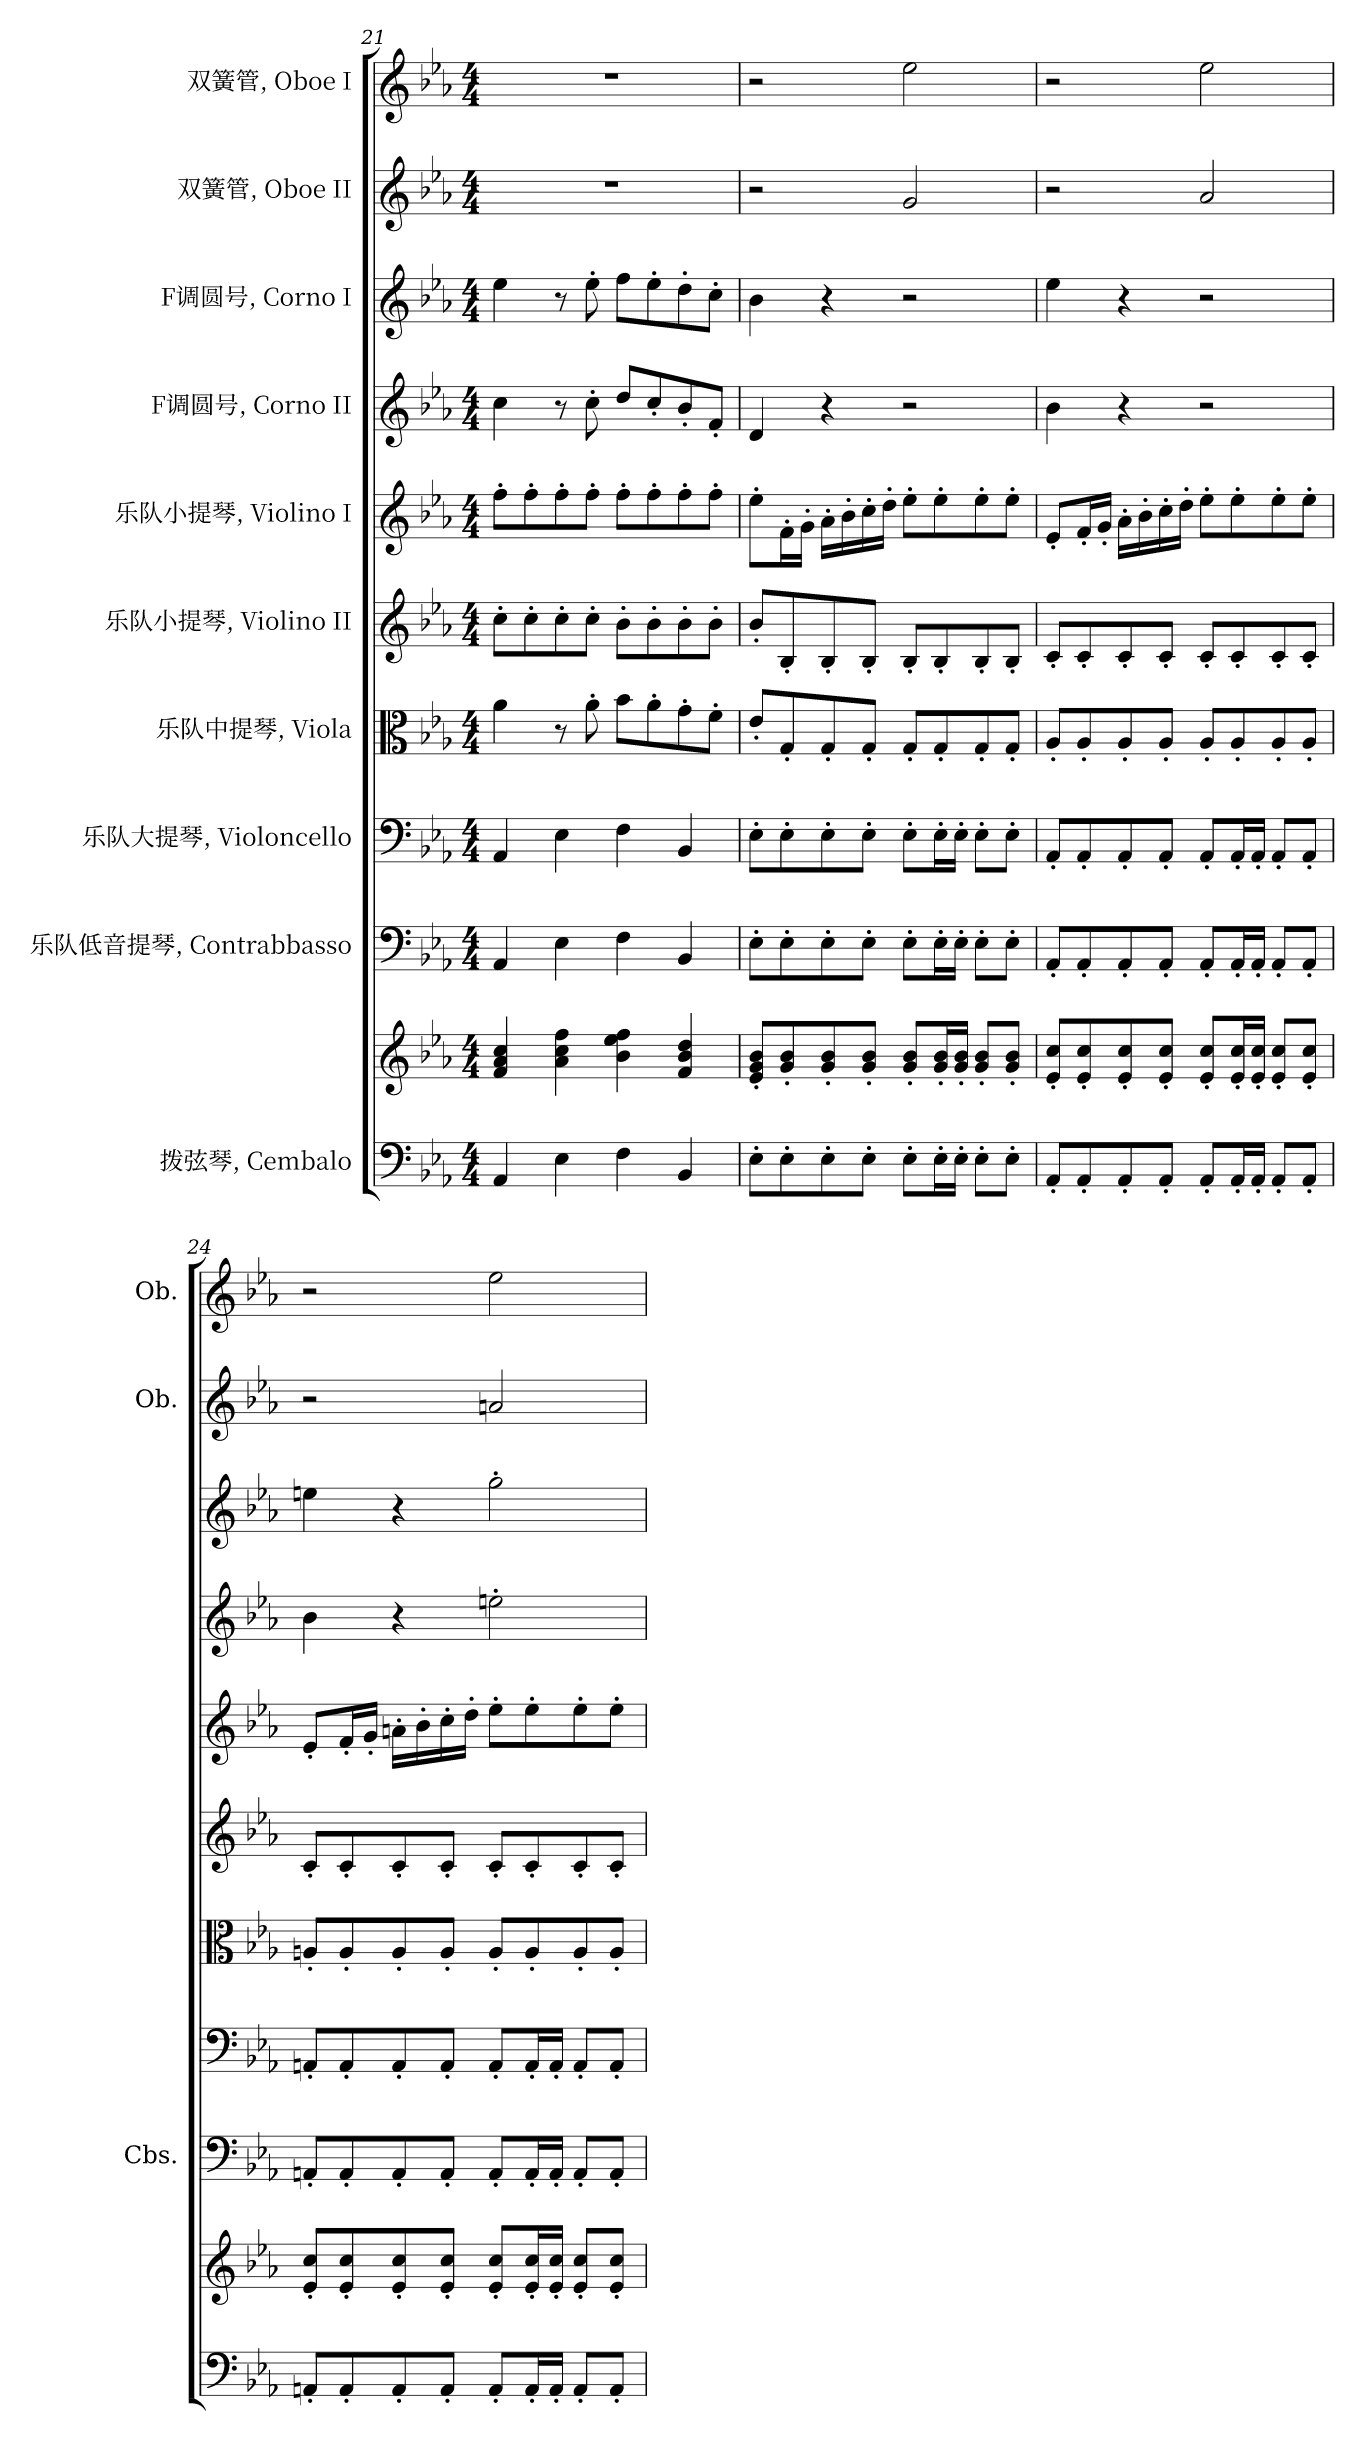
**kern	**kern	**kern	**kern	**kern	**kern	**kern	**kern	**kern	**kern	**kern
*part10	*part10	*part9	*part8	*part7	*part6	*part5	*part4	*part3	*part2	*part1
*staff11	*staff10	*staff9	*staff8	*staff7	*staff6	*staff5	*staff4	*staff3	*staff2	*staff1
*I"拨弦琴, Cembalo	*	*I"乐队低音提琴, Contrabbasso	*I"乐队大提琴, Violoncello	*I"乐队中提琴, Viola	*I"乐队小提琴, Violino II	*I"乐队小提琴, Violino I	*I"F调圆号, Corno II	*I"F调圆号, Corno I	*I"双簧管, Oboe II	*I"双簧管, Oboe I
*	*	*I'Cbs.	*	*	*	*	*	*	*I'Ob.	*I'Ob.
*clefF4	*clefG2	*clefF4	*clefF4	*clefC3	*clefG2	*clefG2	*clefG2	*clefG2	*clefG2	*clefG2
*	*	*ITrd7c12	*	*	*	*	*ITrd4c7	*ITrd4c7	*	*
*k[b-e-a-]	*k[b-e-a-]	*k[b-e-a-]	*k[b-e-a-]	*k[b-e-a-]	*k[b-e-a-]	*k[b-e-a-]	*k[b-e-a-d-]	*k[b-e-a-d-]	*k[b-e-a-]	*k[b-e-a-]
*M4/4	*M4/4	*M4/4	*M4/4	*M4/4	*M4/4	*M4/4	*M4/4	*M4/4	*M4/4	*M4/4
=21	=21	=21	=21	=21	=21	=21	=21	=21	=21	=21
4AA-/	4f/ 4a-/ 4cc/	4AAA-/	4AA-/	4a-\	8cc'\L	8ff'\L	4f\	4a-\	1r	1r
.	.	.	.	.	8cc'\	8ff'\	.	.	.	.
4E-\	4a-\ 4cc\ 4ff\	4EE-\	4E-\	8r	8cc'\	8ff'\	8r	8r	.	.
.	.	.	.	8a-'\	8cc'\J	8ff'\J	8f'\	8a-'\	.	.
4F\	4b-\ 4ee-\ 4ff\	4FF\	4F\	8b-\L	8b-'\L	8ff'\L	8g/L	8b-\L	.	.
.	.	.	.	8a-'\	8b-'\	8ff'\	8f'/	8a-'\	.	.
4BB-/	4f/ 4b-/ 4dd/	4BBB-/	4BB-/	8g'\	8b-'\	8ff'\	8e-'/	8g'\	.	.
.	.	.	.	8f'\J	8b-'\J	8ff'\J	8B-'/J	8f'\J	.	.
=22	=22	=22	=22	=22	=22	=22	=22	=22	=22	=22
8E-'\L	8e-/' 8g/' 8b-/'L	8EE-'\L	8E-'\L	8e-'/L	8b-'/L	8ee-'\L	4G/	4e-\	2r	2r
8E-'\	8g/' 8b-/'	8EE-'\	8E-'\	8G'/	8B-'/	16f'\L	.	.	.	.
.	.	.	.	.	.	16g'\JJ	.	.	.	.
8E-'\	8g/' 8b-/'	8EE-'\	8E-'\	8G'/	8B-'/	16a-'\LL	4r	4r	.	.
.	.	.	.	.	.	16b-'\	.	.	.	.
8E-'\J	8g/' 8b-/'J	8EE-'\J	8E-'\J	8G'/J	8B-'/J	16cc'\	.	.	.	.
.	.	.	.	.	.	16dd'\JJ	.	.	.	.
8E-'\L	8g/' 8b-/'L	8EE-'\L	8E-'\L	8G'/L	8B-'/L	8ee-'\L	2r	2r	2g/	2ee-\
16E-'\L	16g/' 16b-/'L	16EE-'\L	16E-'\L	8G'/	8B-'/	8ee-'\	.	.	.	.
16E-'\JJ	16g/' 16b-/'JJ	16EE-'\JJ	16E-'\JJ	.	.	.	.	.	.	.
8E-'\L	8g/' 8b-/'L	8EE-'\L	8E-'\L	8G'/	8B-'/	8ee-'\	.	.	.	.
8E-'\J	8g/' 8b-/'J	8EE-'\J	8E-'\J	8G'/J	8B-'/J	8ee-'\J	.	.	.	.
!!LO:PB:g=z
=23	=23	=23	=23	=23	=23	=23	=23	=23	=23	=23
8AA-'/L	8e-/' 8cc/'L	8AAA-'/L	8AA-'/L	8A-'/L	8c'/L	8e-'/L	4e-\	4a-\	2r	2r
8AA-'/	8e-/' 8cc/'	8AAA-'/	8AA-'/	8A-'/	8c'/	16f'/L	.	.	.	.
.	.	.	.	.	.	16g'/JJ	.	.	.	.
8AA-'/	8e-/' 8cc/'	8AAA-'/	8AA-'/	8A-'/	8c'/	16a-'\LL	4r	4r	.	.
.	.	.	.	.	.	16b-'\	.	.	.	.
8AA-'/J	8e-/' 8cc/'J	8AAA-'/J	8AA-'/J	8A-'/J	8c'/J	16cc'\	.	.	.	.
.	.	.	.	.	.	16dd'\JJ	.	.	.	.
8AA-'/L	8e-/' 8cc/'L	8AAA-'/L	8AA-'/L	8A-'/L	8c'/L	8ee-'\L	2r	2r	2a-/	2ee-\
16AA-'/L	16e-/' 16cc/'L	16AAA-'/L	16AA-'/L	8A-'/	8c'/	8ee-'\	.	.	.	.
16AA-'/JJ	16e-/' 16cc/'JJ	16AAA-'/JJ	16AA-'/JJ	.	.	.	.	.	.	.
8AA-'/L	8e-/' 8cc/'L	8AAA-'/L	8AA-'/L	8A-'/	8c'/	8ee-'\	.	.	.	.
8AA-'/J	8e-/' 8cc/'J	8AAA-'/J	8AA-'/J	8A-'/J	8c'/J	8ee-'\J	.	.	.	.
=24	=24	=24	=24	=24	=24	=24	=24	=24	=24	=24
8AAn'/L	8e-/' 8cc/'L	8AAAn'/L	8AAn'/L	8An'/L	8c'/L	8e-'/L	4e-\	4an\	2r	2r
8AA'/	8e-/' 8cc/'	8AAA'/	8AA'/	8A'/	8c'/	16f'/L	.	.	.	.
.	.	.	.	.	.	16g'/JJ	.	.	.	.
8AA'/	8e-/' 8cc/'	8AAA'/	8AA'/	8A'/	8c'/	16an'\LL	4r	4r	.	.
.	.	.	.	.	.	16b-'\	.	.	.	.
8AA'/J	8e-/' 8cc/'J	8AAA'/J	8AA'/J	8A'/J	8c'/J	16cc'\	.	.	.	.
.	.	.	.	.	.	16dd'\JJ	.	.	.	.
8AA'/L	8e-/' 8cc/'L	8AAA'/L	8AA'/L	8A'/L	8c'/L	8ee-'\L	2an'\	2cc'\	2an/	2ee-\
16AA'/L	16e-/' 16cc/'L	16AAA'/L	16AA'/L	8A'/	8c'/	8ee-'\	.	.	.	.
16AA'/JJ	16e-/' 16cc/'JJ	16AAA'/JJ	16AA'/JJ	.	.	.	.	.	.	.
8AA'/L	8e-/' 8cc/'L	8AAA'/L	8AA'/L	8A'/	8c'/	8ee-'\	.	.	.	.
8AA'/J	8e-/' 8cc/'J	8AAA'/J	8AA'/J	8A'/J	8c'/J	8ee-'\J	.	.	.	.
=	=	=	=	=	=	=	=	=	=	=
*-	*-	*-	*-	*-	*-	*-	*-	*-	*-	*-
